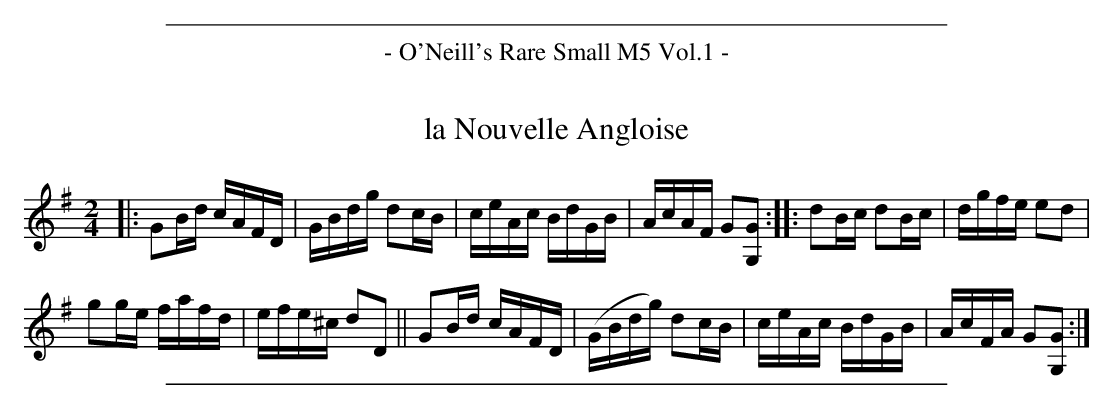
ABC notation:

X:1
T: la Nouvelle Angloise
M: 2/4
L: 1/16
K: G
|:\
G2Bd cAFD | GBdg d2cB | ceAc BdGB | AcAF G2[G2G,2] :: d2Bc d2Bc | dgfe e2d2 |
g2ge fafd | efe^c d2D2 || G2Bd cAFD | (GBdg) d2cB | ceAc BdGB | AcFA G2[G2G,2] :|
